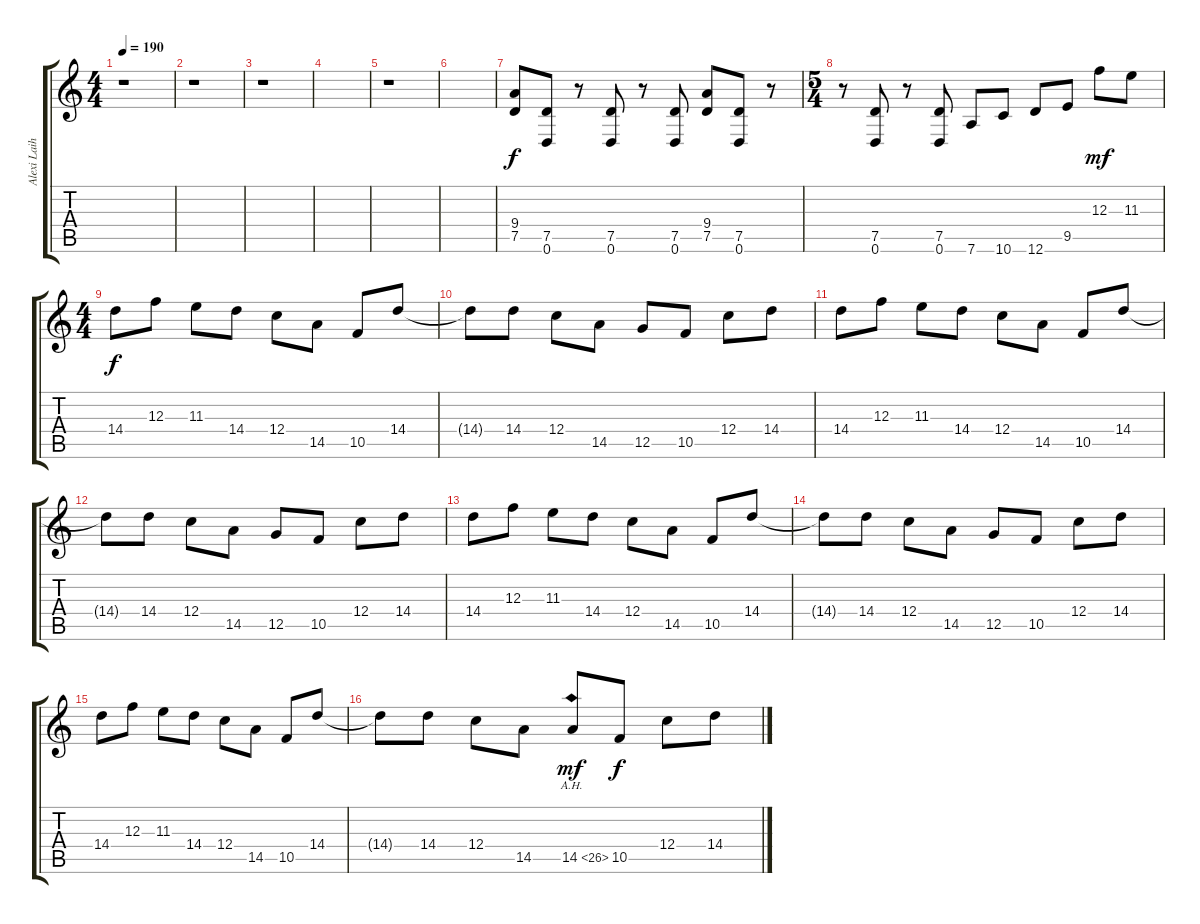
\track ("Alexi Laiho" "Alexi Laih") {instrument distortionguitar}
\staff {score tabs}
\tuning (D4 A3 F3 C3 G2 D2) {hide}
\ts (4 4)
\tempo 190
\clef g2
\ks c
r.1{txt "" dy f instrument distortionguitar} |
r.1 |
r.1 |
|
r.1 |
|
(9.4 7.5).8 (7.5 0.6).8 r.8 (7.5 0.6).8 r.8 (7.5 0.6).8 (9.4 7.5).8 (7.5 0.6).8 r.8 |
\ts (5 4)
r.8 (7.5 0.6).8 r.8 (7.5 0.6).8 7.6.8 10.6.8 12.6.8 9.5.8 12.3.8{dy mf balance 8 instrument overdrivenguitar} 11.3.8 |
\ts (4 4)
14.4.8{dy f} 12.3.8 11.3.8 14.4.8 12.4.8 14.5.8 10.5.8 14.4.8 |
14.4{t}.8 14.4.8 12.4.8 14.5.8 12.5.8 10.5.8 12.4.8 14.4.8 |
14.4.8 12.3.8 11.3.8 14.4.8 12.4.8 14.5.8 10.5.8 14.4.8 |
14.4{t}.8 14.4.8 12.4.8 14.5.8 12.5.8 10.5.8 12.4.8 14.4.8 |
14.4.8 12.3.8 11.3.8 14.4.8 12.4.8 14.5.8 10.5.8 14.4.8 |
14.4{t}.8 14.4.8 12.4.8 14.5.8 12.5.8 10.5.8 12.4.8 14.4.8 |
14.4.8 12.3.8 11.3.8 14.4.8 12.4.8 14.5.8 10.5.8 14.4.8 |
14.4{t}.8 14.4.8 12.4.8 14.5.8 14.5{ah 12}.8{dy mf} 10.5.8{dy f} 12.4.8 14.4.8
